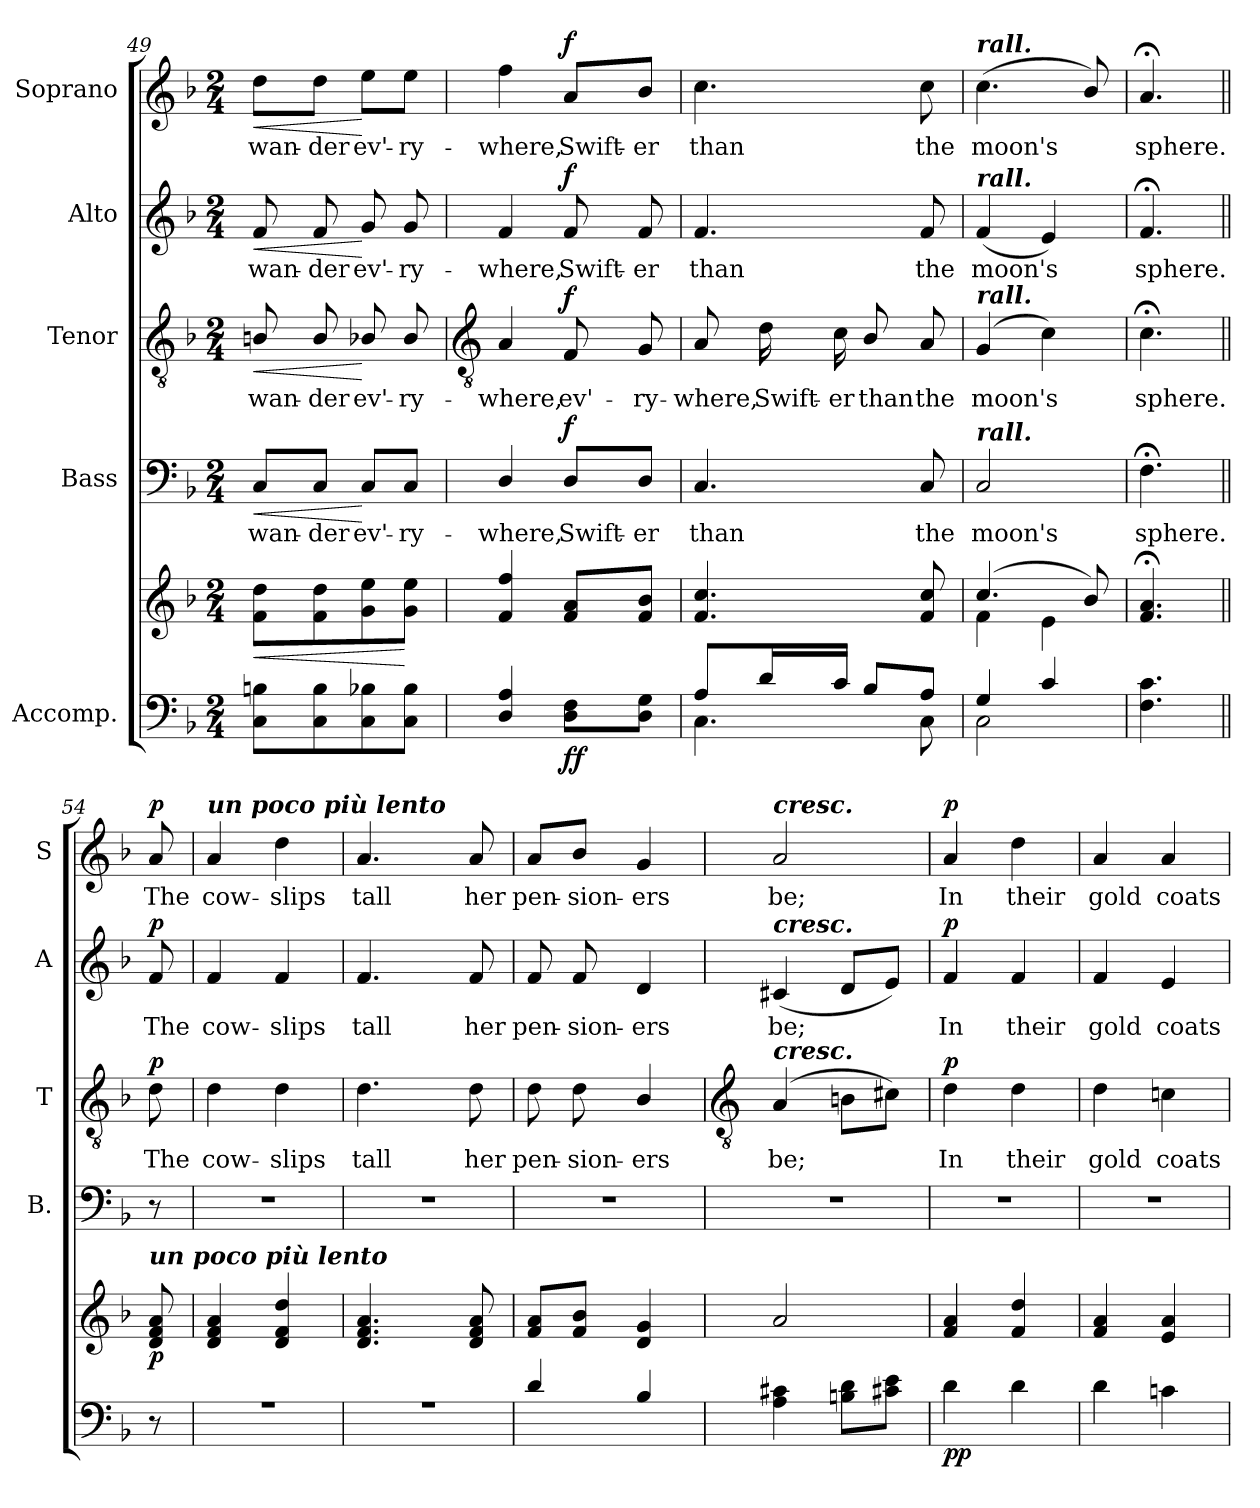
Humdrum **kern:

**kern	**kern	**dynam	**kern	**text	**dynam	**kern	**text	**dynam	**kern	**text	**dynam	**kern	**text	**dynam
*part5	*part5	*part5	*part4	*part4	*part4	*part3	*part3	*part3	*part2	*part2	*part2	*part1	*part1	*part1
*staff6	*staff5	*staff5/6	*staff4	*staff4	*staff4	*staff3	*staff3	*staff3	*staff2	*staff2	*staff2	*staff1	*staff1	*staff1
*I"Accomp.	*	*	*I"Bass	*	*	*I"Tenor	*	*	*I"Alto	*	*	*I"Soprano	*	*
*	*	*	*I'B.	*	*	*I'T	*	*	*I'A	*	*	*I'S	*	*
*clefF4	*clefG2	*	*clefF4	*	*	*clefGv2	*	*	*clefG2	*	*	*clefG2	*	*
*k[b-]	*k[b-]	*	*k[b-]	*	*	*k[b-]	*	*	*k[b-]	*	*	*k[b-]	*	*
*F:	*F:	*	*F:	*	*	*F:	*	*	*F:	*	*	*F:	*	*
*M2/4	*M2/4	*	*M2/4	*	*	*M2/4	*	*	*M2/4	*	*	*M2/4	*	*
=49	=49	=49	=49	=49	=49	=49	=49	=49	=49	=49	=49	=49	=49	=49
!	!	!LO:HP:b	!	!LO:LY:b	!LO:HP:b	!	!LO:LY:b	!LO:HP:b	!	!LO:LY:b	!LO:HP:b	!	!LO:LY:b	!LO:HP:b
8C 8BnL	8f 8ddL	<	8C/L	wan-	<	8Bn/	wan-	<	8f/	wan-	<	8dd\L	wan-	<
!	!	!	!	!LO:LY:b	!	!	!LO:LY:b	!	!	!LO:LY:b	!	!	!LO:LY:b	!
8C 8B	8f 8dd	.	8C/J	-der	.	8B/	-der	.	8f/	-der	.	8dd\J	-der	.
!	!	!	!	!LO:LY:b	!	!	!LO:LY:b	!	!	!LO:LY:b	!	!	!LO:LY:b	!
8C 8B-X	8g 8ee	.	8C/L	ev'-	[	8B-X/	ev'-	[	8g/	ev'-	[	8ee\L	ev'-	[
!	!	!	!	!LO:LY:b	!	!	!LO:LY:b	!	!	!LO:LY:b	!	!	!LO:LY:b	!
8C 8B-J	8g 8eeJ	[	8C/J	-ry-	.	8B-/	-ry-	.	8g/	-ry-	.	8ee\J	-ry-	.
!!LO:LB:g=z
=50	=50	=50	=50	=50	=50	=50	=50	=50	=50	=50	=50	=50	=50	=50
*	*	*	*	*	*	*clefGv2	*	*	*	*	*	*	*	*
*^	*^	*	*	*	*	*	*	*	*	*	*	*	*	*
!	!	!	!	!	!	!LO:LY:b	!	!	!LO:LY:b	!	!	!LO:LY:b	!	!	!LO:LY:b	!
4D 4A	2ryy	4f/ 4ff/	4ryy	.	4D/	-where,	.	4A/	-where,	.	4f/	-where,	.	4ff\	-where,	.
!	!	!	!	!LO:DY:b=2	!	!LO:LY:b	!	!	!LO:LY:b	!	!	!LO:LY:b	!	!	!LO:LY:b	!
!	!	!	!	!LO:DY:n=1:b	!	!	!LO:DY:b	!	!	!LO:DY:b	!	!	!LO:DY:b	!	!	!LO:DY:b
8D\ 8F\L	.	8f/ 8a/L	4ryy	f f	8D/L	Swift-	f	8F/	ev'-	f	8f/	Swift-	f	8a/L	Swift-	f
!	!	!	!	!	!	!LO:LY:b	!	!	!LO:LY:b	!	!	!LO:LY:b	!	!	!LO:LY:b	!
8D\ 8G\J	.	8f/ 8b-/J	.	.	8D/J	-er	.	8G/	-ry-	.	8f/	-er	.	8b-/J	-er	.
=51	=51	=51	=51	=51	=51	=51	=51	=51	=51	=51	=51	=51	=51	=51	=51	=51
!	!	!	!	!	!	!LO:LY:b	!	!	!LO:LY:b	!	!	!LO:LY:b	!	!	!LO:LY:b	!
8A/L	4.C\	4.f/ 4.cc/	4ryy	.	4.C/	than	.	8A/	-where,	.	4.f/	than	.	4.cc\	than	.
!	!	!	!	!	!	!	!	!	!LO:LY:b	!	!	!	!	!	!	!
16d/L	.	.	.	.	.	.	.	16d\	Swift-	.	.	.	.	.	.	.
!	!	!	!	!	!	!	!	!	!LO:LY:b	!	!	!	!	!	!	!
16c/JJ	.	.	.	.	.	.	.	16c\	-er	.	.	.	.	.	.	.
!	!	!	!	!	!	!	!	!	!LO:LY:b	!	!	!	!	!	!	!
8B-/L	.	.	4ryy	.	.	.	.	8B-/	than	.	.	.	.	.	.	.
!	!	!	!	!	!	!LO:LY:b	!	!	!LO:LY:b	!	!	!LO:LY:b	!	!	!LO:LY:b	!
8A/J	8C\	8f/ 8cc/	.	.	8C/	the	.	8A/	the	.	8f/	the	.	8cc\	the	.
=52	=52	=52	=52	=52	=52	=52	=52	=52	=52	=52	=52	=52	=52	=52	=52	=52
!	!	!	!	!	!	!	!	!	!	!	!	!	!	!LO:TX:a:Bi:t=rall.	!	!
!	!	!	!	!	!	!	!	!	!	!	!LO:TX:a:Bi:t=rall.	!	!	!	!	!
!	!	!	!	!	!	!	!	!LO:TX:a:Bi:t=rall.	!	!	!	!	!	!	!	!
!	!	!	!	!	!LO:TX:a:Bi:t=rall.	!	!	!	!	!	!	!	!	!	!	!
!	!	!	!	!	!	!LO:LY:b	!	!	!LO:LY:b	!	!	!LO:LY:b	!	!	!LO:LY:b	!
4G/	2C\	(<4.cc/	4f\	.	2C/	moon's	.	(<4G/	moon's	.	(<4f/	moon's	.	(<4.cc\	moon's	.
4c/	.	.	4e\	.	.	.	.	4c\)	.	.	4e/)	.	.	.	.	.
.	.	8b-/)	.	.	.	.	.	.	.	.	.	.	.	8b-/)	.	.
=53	=53	=53	=53	=53	=53	=53	=53	=53	=53	=53	=53	=53	=53	=53	=53	=53
!	!	!	!	!	!	!LO:LY:b	!	!	!LO:LY:b	!	!	!LO:LY:b	!	!	!LO:LY:b	!
4.F\ 4.c\	4.ryy	4.f/;< 4.a/;<	4.ryy	.	4.F;<\	sphere.	.	4.c;<\	sphere.	.	4.f;</	sphere.	.	4.a;</	sphere.	.
=54||	=54||	=54||	=54||	=54||	=54||	=54||	=54||	=54||	=54||	=54||	=54||	=54||	=54||	=54||	=54||	=54||
*	*	*MM80	*	*	*	*	*	*	*	*	*	*	*	*	*	*
!	!	!LO:TX:a:Bi:t=un poco più lento	!	!	!	!	!	!	!	!	!	!	!	!	!	!
!	!	!	!	!LO:DY:b	!	!	!	!	!LO:LY:b	!LO:DY:b	!	!LO:LY:b	!LO:DY:b	!	!LO:LY:b	!LO:DY:b
8r	8ryy	8d/ 8f/ 8a/	8ryy	p	8r	.	.	8d\	The	p	8f/	The	p	8a/	The	p
=55	=55	=55	=55	=55	=55	=55	=55	=55	=55	=55	=55	=55	=55	=55	=55	=55
!	!	!	!	!	!	!	!	!	!	!	!	!	!	!LO:TX:a:Bi:t=un poco più lento	!	!
!LO:N:vis=1	!	!	!	!	!LO:N:vis=1	!	!	!	!LO:LY:b	!	!	!LO:LY:b	!	!	!LO:LY:b	!
2r	2ryy	4d/ 4f/ 4a/	4ryy	.	2r	.	.	4d\	cow-	.	4f/	cow-	.	4a/	cow-	.
!	!	!	!	!	!	!	!	!	!LO:LY:b	!	!	!LO:LY:b	!	!	!LO:LY:b	!
.	.	4d/ 4f/ 4dd/	4ryy	.	.	.	.	4d\	-slips	.	4f/	-slips	.	4dd\	-slips	.
=56	=56	=56	=56	=56	=56	=56	=56	=56	=56	=56	=56	=56	=56	=56	=56	=56
!LO:N:vis=1	!	!	!	!	!LO:N:vis=1	!	!	!	!LO:LY:b	!	!	!LO:LY:b	!	!	!LO:LY:b	!
2r	2ryy	4.d/ 4.f/ 4.a/	4ryy	.	2r	.	.	4.d\	tall	.	4.f/	tall	.	4.a/	tall	.
.	.	.	4ryy	.	.	.	.	.	.	.	.	.	.	.	.	.
!	!	!	!	!	!	!	!	!	!LO:LY:b	!	!	!LO:LY:b	!	!	!LO:LY:b	!
.	.	8d/ 8f/ 8a/	.	.	.	.	.	8d\	her	.	8f/	her	.	8a/	her	.
=57	=57	=57	=57	=57	=57	=57	=57	=57	=57	=57	=57	=57	=57	=57	=57	=57
!	!LO:N:vis=1	!	!LO:N:vis=1	!	!LO:N:vis=1	!	!	!	!LO:LY:b	!	!	!LO:LY:b	!	!	!LO:LY:b	!
4d	2ryy	8f 8aL	2ryy	.	2r	.	.	8d\	pen-	.	8f/	pen-	.	8a/L	pen-	.
!	!	!	!	!	!	!	!	!	!LO:LY:b	!	!	!LO:LY:b	!	!	!LO:LY:b	!
.	.	8f 8b-J	.	.	.	.	.	8d\	-sion-	.	8f/	-sion-	.	8b-/J	-sion-	.
!	!	!	!	!	!	!	!	!	!LO:LY:b	!	!	!LO:LY:b	!	!	!LO:LY:b	!
4B-	.	4d 4g	.	.	.	.	.	4B-/	-ers	.	4d/	-ers	.	4g/	-ers	.
*v	*v	*	*	*	*	*	*	*	*	*	*	*	*	*	*	*
*	*v	*v	*	*	*	*	*	*	*	*	*	*	*	*	*
!!LO:LB:g=z
=58	=58	=58	=58	=58	=58	=58	=58	=58	=58	=58	=58	=58	=58	=58
*	*	*	*	*	*	*clefGv2	*	*	*	*	*	*	*	*
!	!	!	!	!	!	!	!	!	!	!	!	!LO:TX:a:Bi:t=cresc.	!	!
!	!	!	!	!	!	!	!	!	!LO:TX:a:Bi:t=cresc.	!	!	!	!	!
!	!	!	!	!	!	!LO:TX:a:Bi:t=cresc.	!	!	!	!	!	!	!	!
!	!	!	!LO:N:vis=1	!	!	!	!LO:LY:b	!	!	!LO:LY:b	!	!	!LO:LY:b	!
4A 4c#X	2a	.	2r	.	.	(>4A/	be;	.	(<4c#X/	be;	.	2a/	be;	.
8Bn 8dL	.	.	.	.	.	8Bn\L	.	.	8d/L	.	.	.	.	.
8c#X 8eJ	.	.	.	.	.	8c#X\J)	.	.	8e/J)	.	.	.	.	.
=59	=59	=59	=59	=59	=59	=59	=59	=59	=59	=59	=59	=59	=59	=59
!	!	!LO:DY:b=2	!LO:N:vis=1	!	!	!	!LO:LY:b	!	!	!LO:LY:b	!	!	!LO:LY:b	!
!	!	!LO:DY:n=1:b	!	!	!	!	!	!LO:DY:b	!	!	!LO:DY:b	!	!	!LO:DY:b
4d	4f 4a	p p	2r	.	.	4d\	In	p	4f/	In	p	4a/	In	p
!	!	!	!	!	!	!	!LO:LY:b	!	!	!LO:LY:b	!	!	!LO:LY:b	!
4d	4f 4dd	.	.	.	.	4d\	their	.	4f/	their	.	4dd\	their	.
=60	=60	=60	=60	=60	=60	=60	=60	=60	=60	=60	=60	=60	=60	=60
!	!	!	!LO:N:vis=1	!	!	!	!LO:LY:b	!	!	!LO:LY:b	!	!	!LO:LY:b	!
4d	4f 4a	.	2r	.	.	4d\	gold	.	4f/	gold	.	4a/	gold	.
!	!	!	!	!	!	!	!LO:LY:b	!	!	!LO:LY:b	!	!	!LO:LY:b	!
4cn	4e 4a	.	.	.	.	4cn\	coats	.	4e/	coats	.	4a/	coats	.
=	=	=	=	=	=	=	=	=	=	=	=	=	=	=
*-	*-	*-	*-	*-	*-	*-	*-	*-	*-	*-	*-	*-	*-	*-
